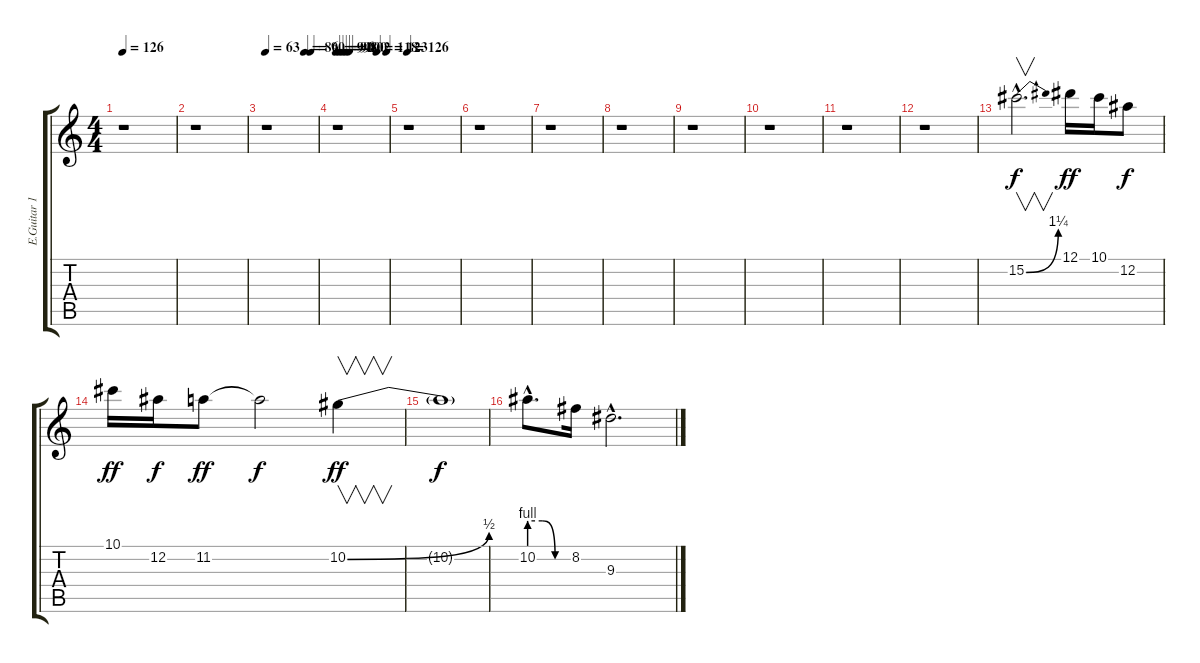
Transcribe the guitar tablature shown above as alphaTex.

\track ("E.Guitar 1                          " "E.Guitar 1") {instrument distortionguitar}
\staff {score tabs}
\tuning (Eb4 Bb3 Gb3 Db3 Ab2 Eb2) {hide}
\ts (4 4)
\tempo 126
\clef g2
\ks c
r.1{dy f instrument distortionguitar} |
r.1 |
\tempo 63
\tempo (86 0.75)
\tempo (90 0.875)
r.1 |
\tempo 94
\tempo (96 0.0625)
\tempo (98 0.125)
\tempo (100 0.1875)
\tempo (102 0.25)
\tempo (118 0.78125)
\tempo (123 0.96875)
r.1 |
\tempo 126
r.1 |
r.1 |
r.1 |
r.1 |
r.1 |
r.1 |
r.1 |
r.1 |
15.2{be (bend 0 0 60 5) hac}.2{v d} 12.1.16{dy ff} 10.1.16 12.2.8{dy f} |
10.1.16{dy ff} 12.2.16{dy f} 11.2.8{dy ff} 11.2{t}.2{dy f} 10.2{be (bend 0 0 60 2)}.4{v dy ff} |
10.2{t}.1{dy f} |
10.2{be (custom 0 4 20 4 40 0 60 0) hac}.8{d} 8.2.16 9.3{hac}.2{d}
